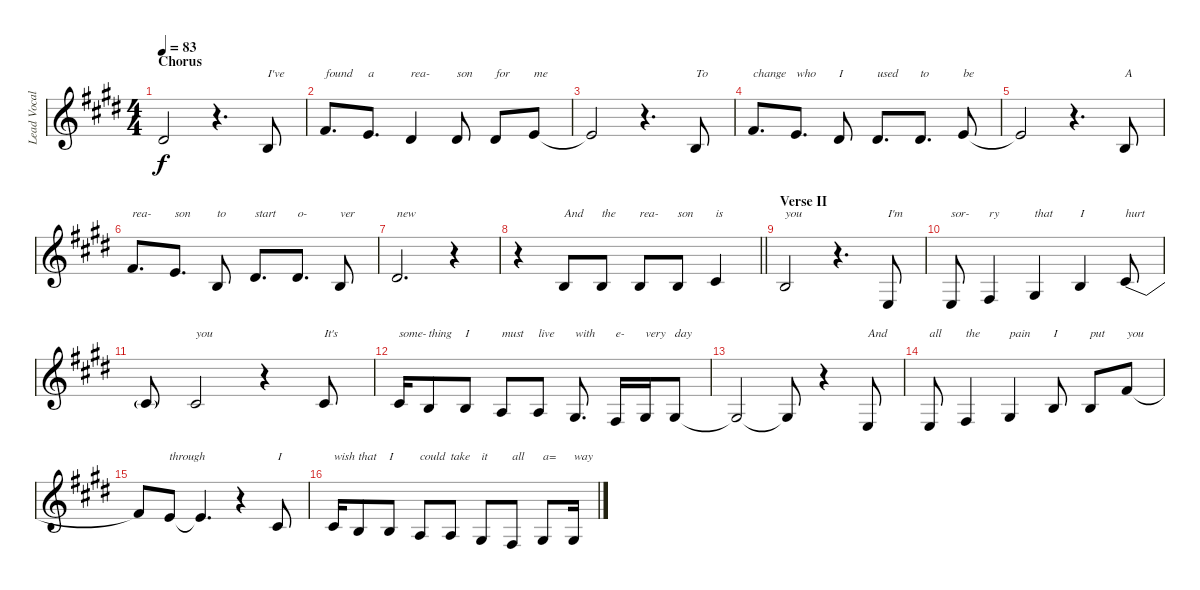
\track ("Lead Vocals" "Lead Vocal") {instrument choiraahs}
\staff {score}
\tuning (D4 B3 G3 D3 G2 D2) {hide}
\ts (4 4)
\section ("" "Chorus")
\tempo 83
\clef g2
\ks e
1.1{t}.2{dy f} r.4{d} 0.2.8{txt "I've"} |
2.1{be (custom 0 4 25 4 30 0 60 0)}.8{d txt "found"} 2.1.8{d txt "a"} 1.1.4{txt "rea-"} 1.1.8{txt "son"} 1.1.8{txt "for"} 2.1.8{txt "me"} |
2.1{t}.2 r.4{d} 0.2.8{txt "To"} |
2.1{be (custom 0 4 25 4 30 0 60 0)}.8{d txt "change"} 2.1.8{d txt "who"} 1.1.8{txt "I"} 1.1.8{d txt "used"} 1.1.8{d txt "to"} 2.1.8{txt "be"} |
2.1{t}.2 r.4{d} 0.2.8{txt "A"} |
4.1.8{d txt "rea-"} 2.1.8{d txt "son"} 0.2.8{txt "to"} 1.1.8{d txt "start"} 1.1.8{d txt "o-"} 0.2.8{txt "ver"} |
1.1.2{d txt "new"} r.4 |
\barLineRight lightlight
r.4 0.2.8{txt "And"} 0.2.8{txt "the"} 0.2.8{txt "rea-"} 0.2.8{txt "son"} 2.2.4{txt "is"} |
\section ("" "Verse II")
0.2.2{txt "you"} r.4{d} 2.4.8{txt "I'm"} |
2.4.8{txt "sor-"} 4.4.4{txt "ry"} 1.3.4{txt "that"} 0.2.4{txt "I"} 2.2{be (custom 0 0 5 4 30 4 35 0 60 0)}.8{txt "hurt"} |
2.2{t}.8 2.2.2{txt "you"} r.4 2.2.8{txt "It's"} |
2.2.16{txt "some-"} 0.2.8{txt "thing"} 0.2.8{txt "I"} 2.3.8{txt "must"} 2.3.8{txt "live"} 1.3.8{d txt "with"} 4.4.16{txt "e-"} 1.3.16{txt "very"} 1.3.8{txt "day"} |
1.3{t}.2 1.3{t}.8 r.4 2.4.8{txt "And"} |
2.4.8{txt "all"} 4.4.4{txt "the"} 1.3.4{txt "pain"} 0.2.8{txt "I"} 0.2.8{txt "put"} 4.1.8{txt "you"} |
4.1{t}.8 2.1.8{txt "through"} 2.1{t}.4{d} r.4 2.2.8{txt "I"} |
2.2.16{txt "wish"} 0.2.8{txt "that"} 0.2.8{txt "I"} 2.3.8{txt "could"} 2.3.8{txt "take"} 1.3.8{txt "it"} 4.4.8{txt "all"} 1.3.8{txt "a="} 1.3{be (custom 0 0 5 0 10 2 60 2)}.16{txt "way"}
